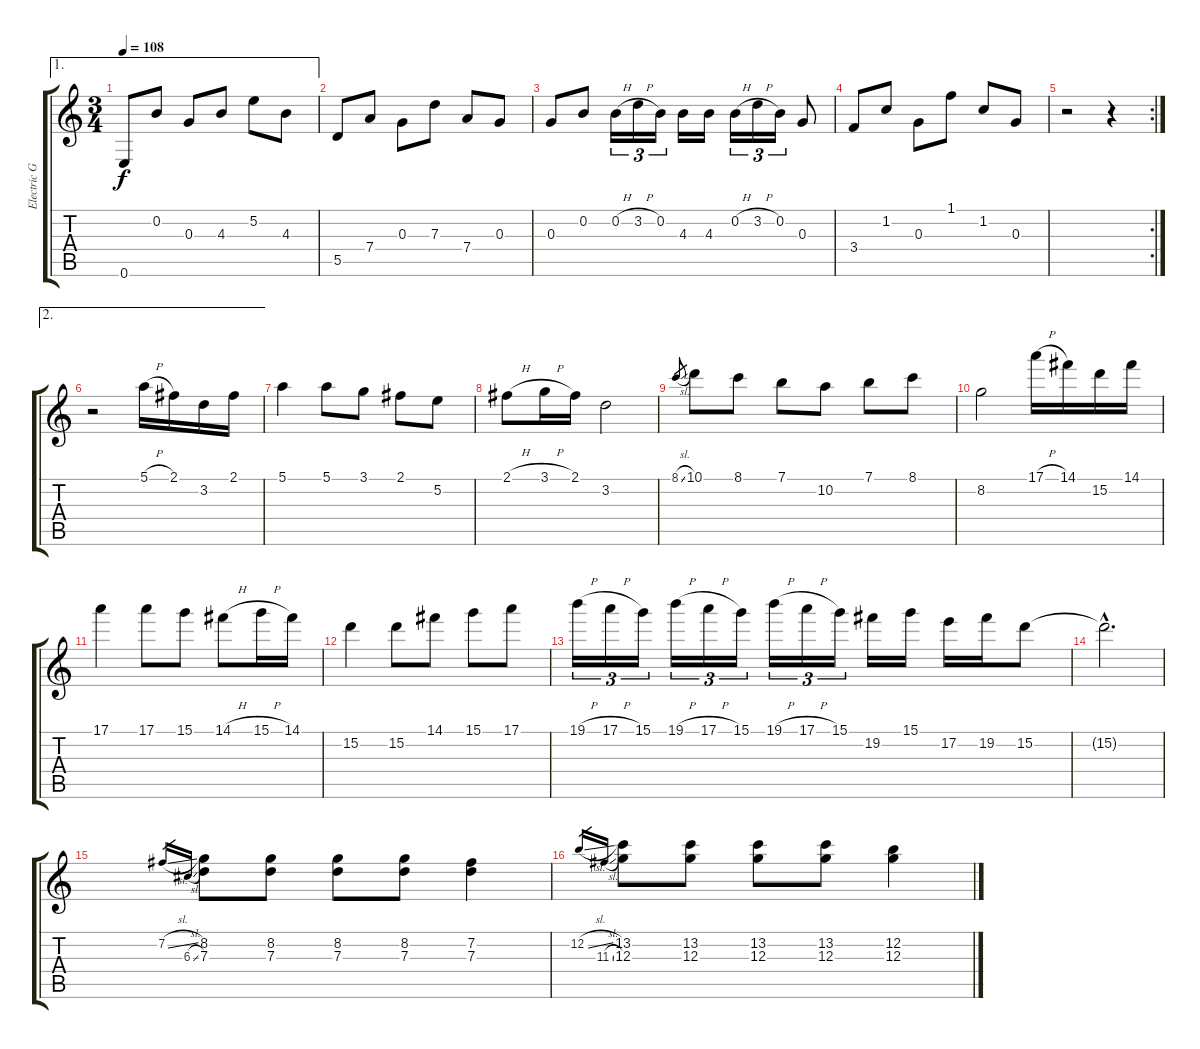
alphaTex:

\track ("Electric Guitar 3 and 2" "Electric G") {instrument overdrivenguitar}
\staff {score tabs}
\tuning (E4 B3 G3 D3 A2 E2) {hide}
\ae 1
\ts (3 4)
\tempo 108
\clef g2
\ks c
0.6.8{dy f} 0.2.8 0.3.8 4.3.8 5.2.8 4.3.8 |
5.5.8 7.4.8 0.3.8 7.3.8 7.4.8 0.3.8 |
0.3.8 0.2.8 0.2{h}.16{tu (3 2)} 3.2{h}.16{tu (3 2)} 0.2.16{tu (3 2)} 4.3.16 4.3.16 0.2{h}.16{tu (3 2)} 3.2{h}.16{tu (3 2)} 0.2.16{tu (3 2)} 0.3.8 |
3.4.8 1.2.8 0.3.8 1.1.8 1.2.8 0.3.8 |
\rc 2
r.2 r.4 |
\ae 2
r.2 5.1{h}.16{volume 16 instrument overdrivenguitar} 2.1.16 3.2.16 2.1.16 |
5.1.4 5.1.8 3.1.8 2.1.8 5.2.8 |
2.1{h}.8 3.1{h}.16 2.1.16 3.2.2 |
8.1{sl}.8{gr} 10.1.8 8.1.8 7.1.8 10.2.8 7.1.8 8.1.8 |
8.2.2 17.1{h}.16 14.1.16 15.2.16 14.1.16 |
17.1.4 17.1.8 15.1.8 14.1{h}.8 15.1{h}.16 14.1.16 |
15.2.4 15.2.8 14.1.8 15.1.8 17.1.8 |
19.1{h}.16{tu (3 2)} 17.1{h}.16{tu (3 2)} 15.1.16{tu (3 2)} 19.1{h}.16{tu (3 2)} 17.1{h}.16{tu (3 2)} 15.1.16{tu (3 2)} 19.1{h}.16{tu (3 2)} 17.1{h}.16{tu (3 2)} 15.1.16{tu (3 2)} 19.2.16 15.1.16 17.2.16 19.2.16 15.2.8 |
15.2{hac t}.2{d} |
7.2{sl}.16{gr} 6.3{sl}.16{gr} (8.2 7.3).8 (8.2 7.3).8 (8.2 7.3).8 (8.2 7.3).8 (7.2 7.3).4 |
12.2{sl}.16{gr} 11.3{sl}.16{gr} (13.2 12.3).8 (13.2 12.3).8 (13.2 12.3).8 (13.2 12.3).8 (12.2 12.3).4
